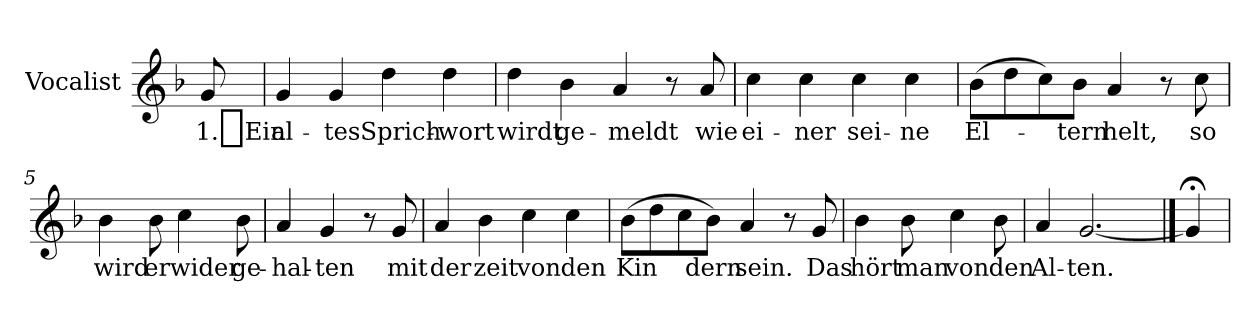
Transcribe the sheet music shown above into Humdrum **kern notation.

**kern	**text
*part1	*part1
*staff1	*staff1
*I"Vocalist	*
*k[b-]	*
=	=
8g	1._Ein
=1	=1
4g	al-
4g	-tes
4dd	Sprich-
4dd	-wort
=2	=2
4dd	wirdt
4b-	ge-
4a	-meldt
8r	.
8a	wie
=3	=3
4cc	ei-
4cc	-ner
4cc	sei-
4cc	-ne
=4	=4
(8b-L	El-
8dd	.
8cc)	.
8b-J	-tern
4a	helt,
8r	.
8cc	so
=5	=5
4b-:	wird
8b-	er
4cc	wider
8b-	ge-
=6	=6
4a	-hal-
4g	-ten
8r	.
8g	mit
=7	=7
4a	der
4b-	zeit
4cc	von
4cc	den
=8	=8
(8b-L	Kin-
8dd	--
8cc	--
8b-J)	-dern
4a	sein.
8r	.
8g	Das
=9	=9
4b-	hört
8b-	man
4cc	von
8b-	den
=10	=10
4a	Al-
[2.g	-ten.
==11	==11
4g;<]	.
=	=
*-	*-
